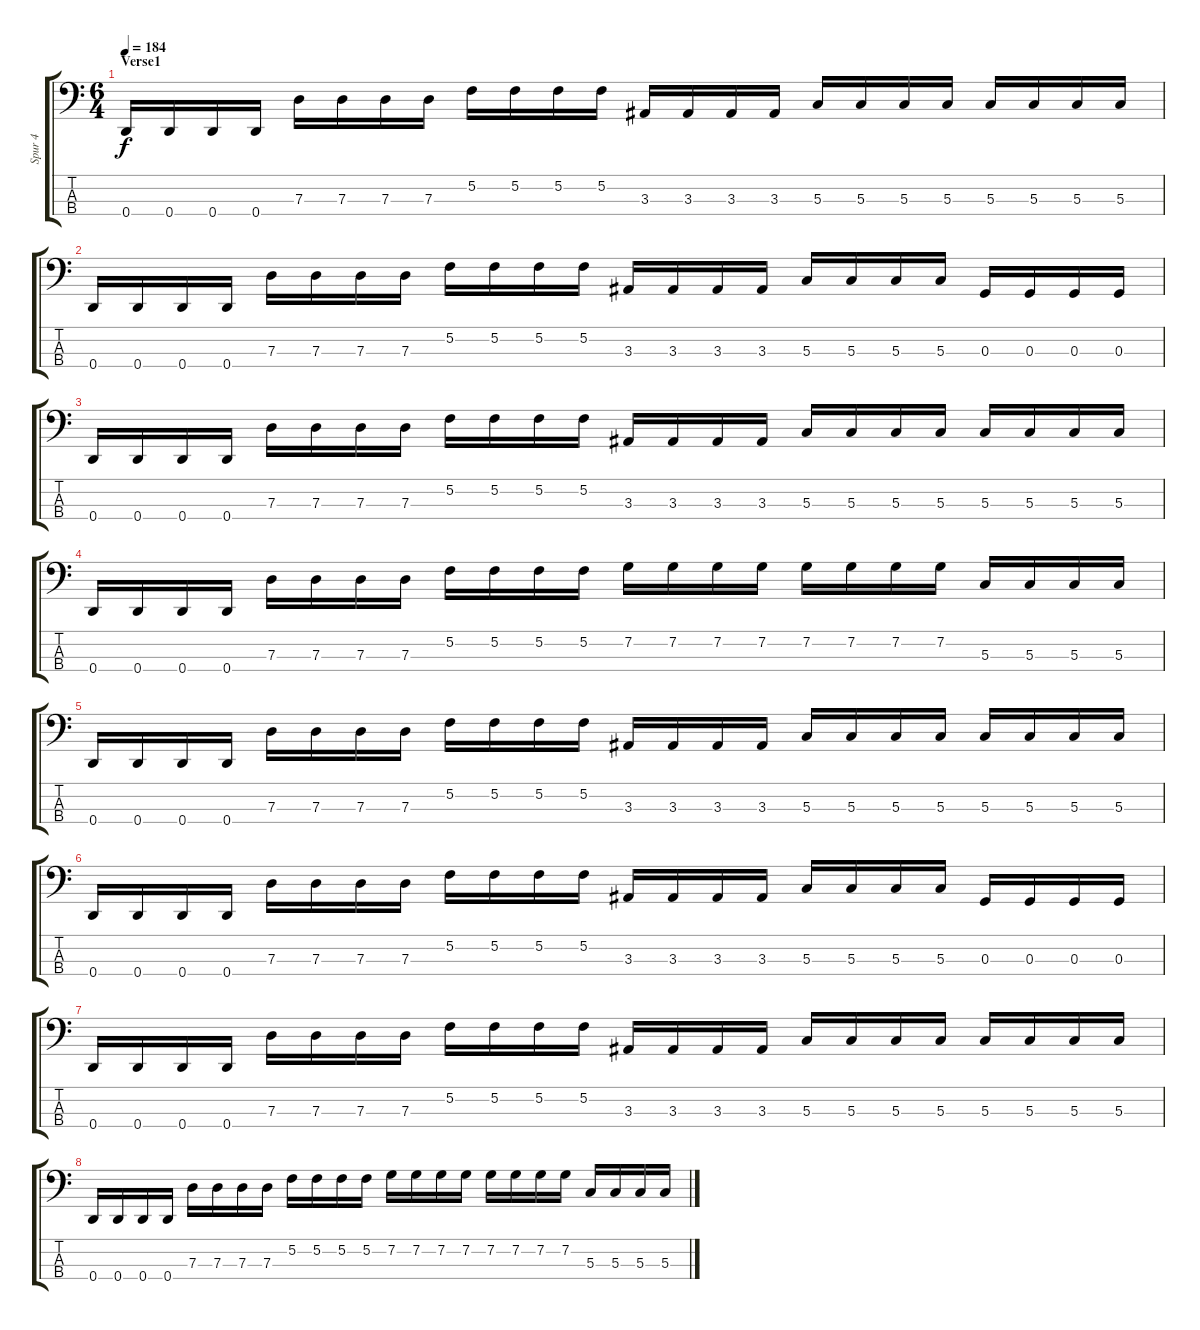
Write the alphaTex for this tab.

\track ("Spur 4" "Spur 4") {instrument electricbasspick}
\staff {score tabs}
\tuning (F2 C2 G1 D1) {hide}
\ts (6 4)
\section ("" "Verse1")
\tempo 184
\clef f4
\ks c
0.4.16{dy f} 0.4.16 0.4.16 0.4.16 7.3.16 7.3.16 7.3.16 7.3.16 5.2.16 5.2.16 5.2.16 5.2.16 3.3.16 3.3.16 3.3.16 3.3.16 5.3.16 5.3.16 5.3.16 5.3.16 5.3.16 5.3.16 5.3.16 5.3.16 |
0.4.16 0.4.16 0.4.16 0.4.16 7.3.16 7.3.16 7.3.16 7.3.16 5.2.16 5.2.16 5.2.16 5.2.16 3.3.16 3.3.16 3.3.16 3.3.16 5.3.16 5.3.16 5.3.16 5.3.16 0.3.16 0.3.16 0.3.16 0.3.16 |
0.4.16 0.4.16 0.4.16 0.4.16 7.3.16 7.3.16 7.3.16 7.3.16 5.2.16 5.2.16 5.2.16 5.2.16 3.3.16 3.3.16 3.3.16 3.3.16 5.3.16 5.3.16 5.3.16 5.3.16 5.3.16 5.3.16 5.3.16 5.3.16 |
0.4.16 0.4.16 0.4.16 0.4.16 7.3.16 7.3.16 7.3.16 7.3.16 5.2.16 5.2.16 5.2.16 5.2.16 7.2.16 7.2.16 7.2.16 7.2.16 7.2.16 7.2.16 7.2.16 7.2.16 5.3.16 5.3.16 5.3.16 5.3.16 |
0.4.16 0.4.16 0.4.16 0.4.16 7.3.16 7.3.16 7.3.16 7.3.16 5.2.16 5.2.16 5.2.16 5.2.16 3.3.16 3.3.16 3.3.16 3.3.16 5.3.16 5.3.16 5.3.16 5.3.16 5.3.16 5.3.16 5.3.16 5.3.16 |
0.4.16 0.4.16 0.4.16 0.4.16 7.3.16 7.3.16 7.3.16 7.3.16 5.2.16 5.2.16 5.2.16 5.2.16 3.3.16 3.3.16 3.3.16 3.3.16 5.3.16 5.3.16 5.3.16 5.3.16 0.3.16 0.3.16 0.3.16 0.3.16 |
0.4.16 0.4.16 0.4.16 0.4.16 7.3.16 7.3.16 7.3.16 7.3.16 5.2.16 5.2.16 5.2.16 5.2.16 3.3.16 3.3.16 3.3.16 3.3.16 5.3.16 5.3.16 5.3.16 5.3.16 5.3.16 5.3.16 5.3.16 5.3.16 |
0.4.16 0.4.16 0.4.16 0.4.16 7.3.16 7.3.16 7.3.16 7.3.16 5.2.16 5.2.16 5.2.16 5.2.16 7.2.16 7.2.16 7.2.16 7.2.16 7.2.16 7.2.16 7.2.16 7.2.16 5.3.16 5.3.16 5.3.16 5.3.16
